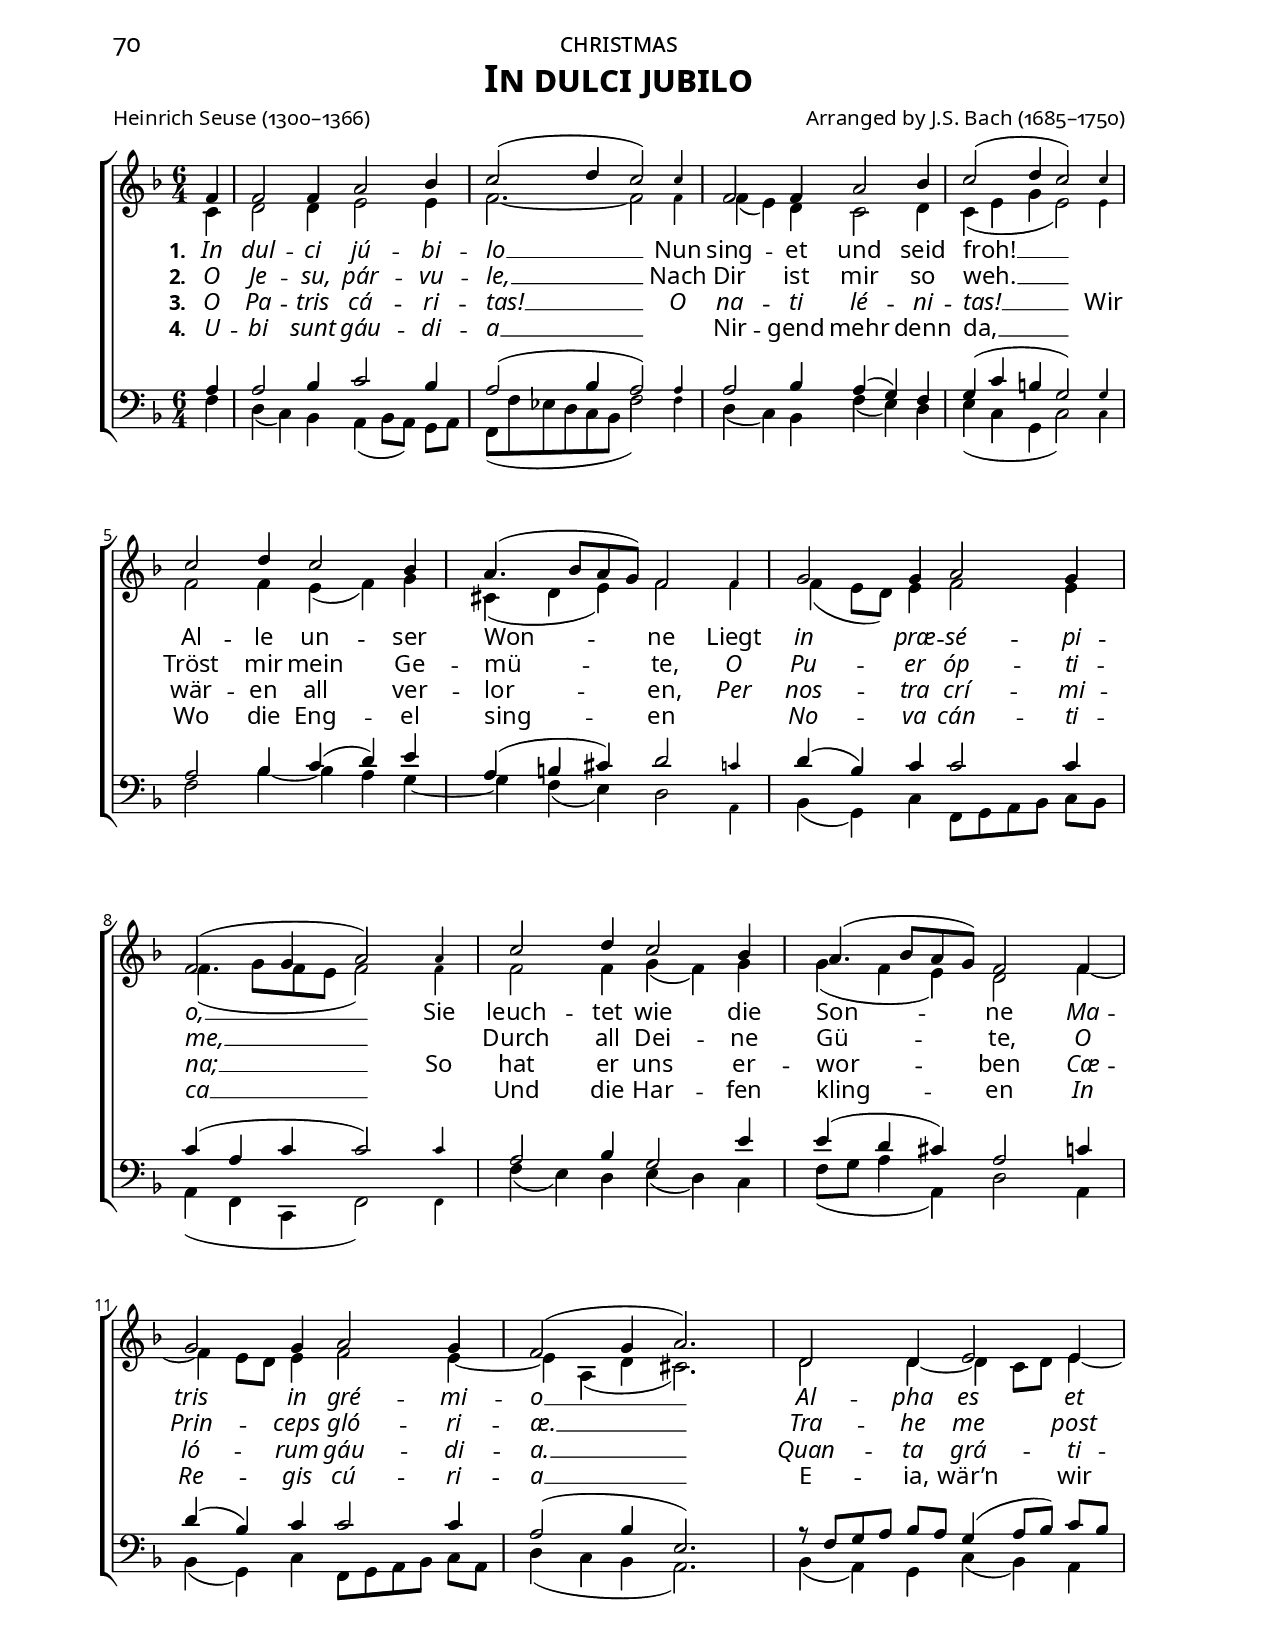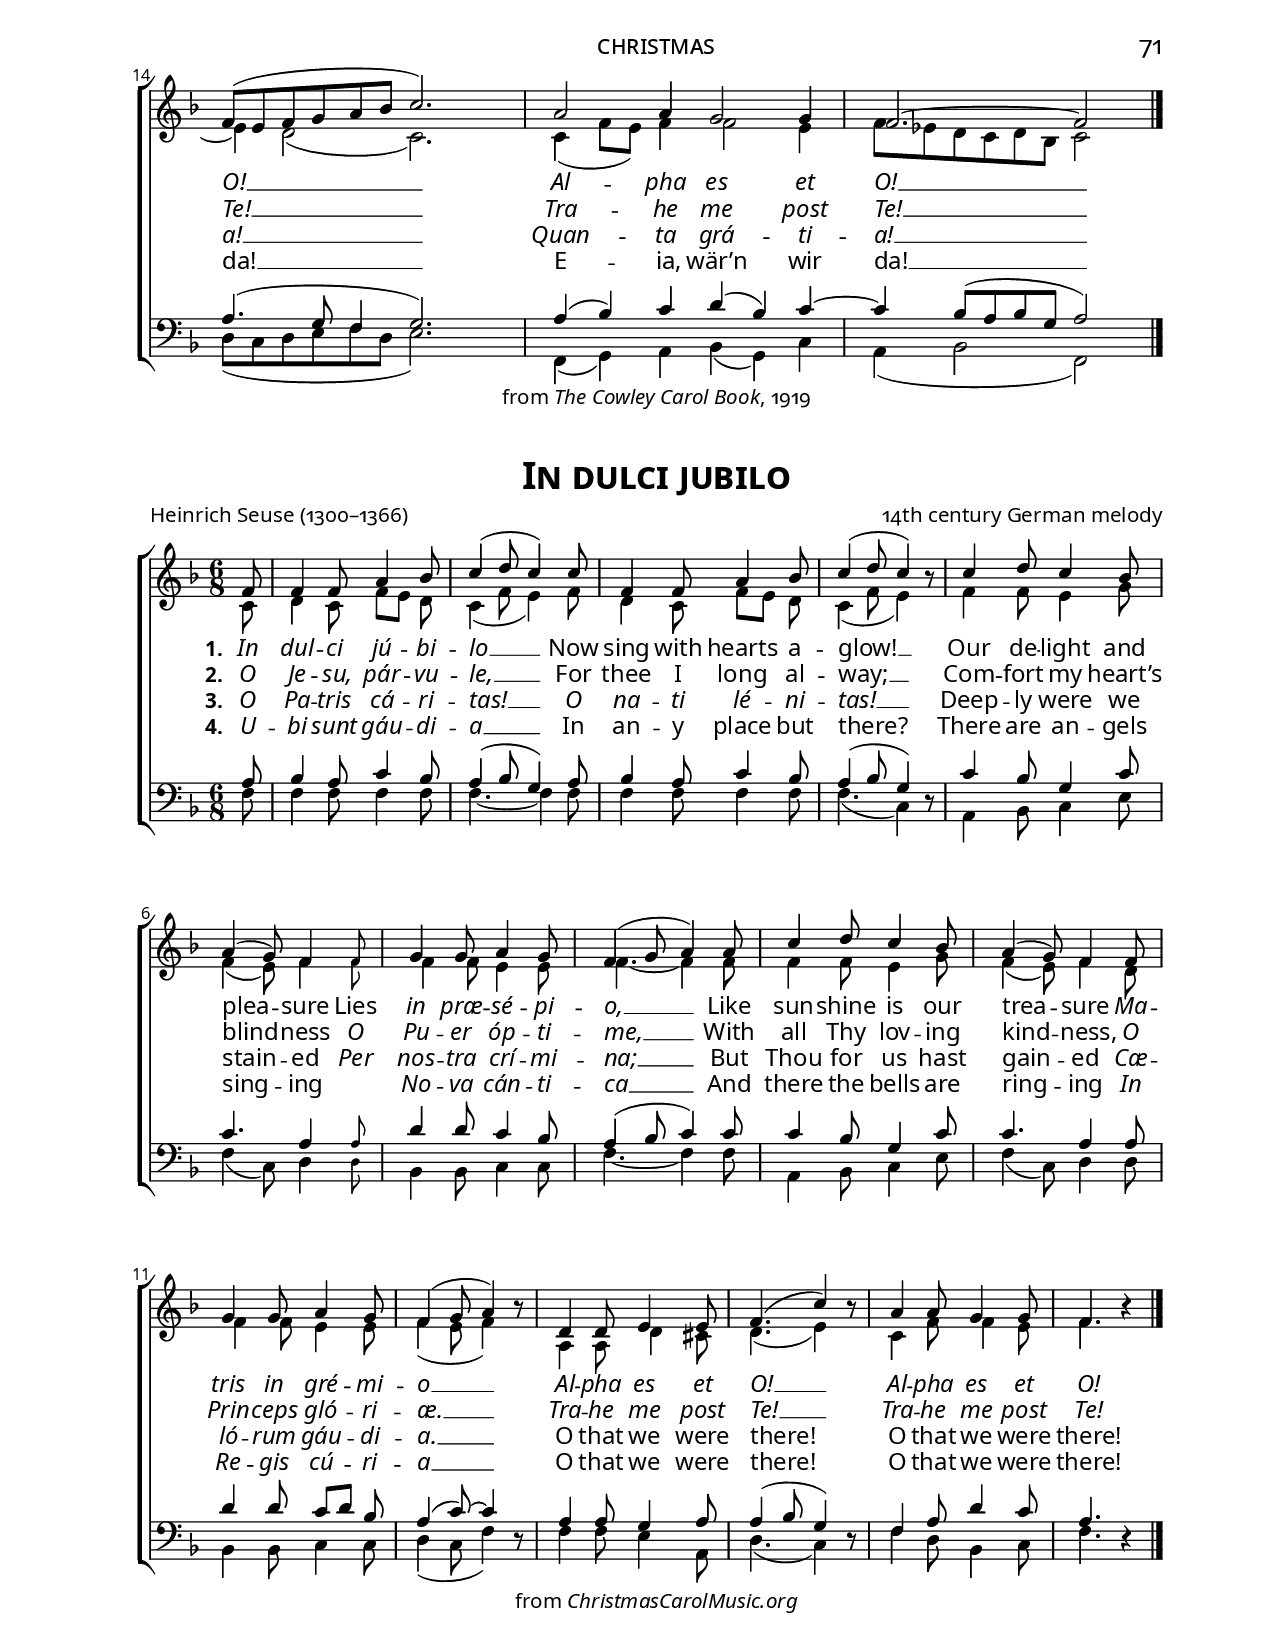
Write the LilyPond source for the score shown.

\version "2.14.2"
\include "util.ly"
\paper {
  print-all-headers = ##t
  paper-height = 11\in
  paper-width = 8.5\in
  indent = 0\in
  %system-system-spacing = #'((basic-distance . 10) (padding . 0))
  system-system-spacing =
    #'((basic-distance . 0)
       (minimum-distance . 0)
       (padding . -5)
       (stretchability . 100))
  score-markup-spacing = 
    #'((basic-distance . 0)
       (minimum-distance . 0)
       (padding . 0)
       (stretchability . 0))
  markup-markup-spacing =
    #'((basic-distance . 0)
       (minimum-distance . 0)
       (padding . 1)
       (stretchability . 40))
  
  ragged-last-bottom = ##f
  ragged-bottom = ##f
  two-sided = ##t
  inner-margin = 1\in
  outer-margin = 0.75\in
  top-margin = 0.26\in
  bottom-margin = 0.25\in
  first-page-number = #070
  print-first-page-number = ##t
  headerLine = \markup{\override #'(font-name . "Garamond Premier Pro") \smallCapsOldStyle"christmas"}
  oddHeaderMarkup = \markup\fill-line{
     \override #'(font-name . "Garamond Premier Pro")\abs-fontsize #12.5
     \combine 
        \fill-line{"" \on-the-fly #print-page-number-check-first
        \oldStylePageNum""
        }
        \fill-line{\headerLine}
  }
  evenHeaderMarkup = \markup {
     \override #'(font-name . "Garamond Premier Pro")\abs-fontsize #12.5
     \combine
        \on-the-fly #print-page-number-check-first
        \oldStylePageNum""
        \fill-line{\headerLine}
  }
}
#(set-global-staff-size 18) \paper{ #(define fonts (make-pango-font-tree "Garamond Premier Pro" "Garamond Premier Pro" "Garamond Premier Pro" (/ 18 20))) }
global = {
  \key f \major
  \time 6/4
}

sopMusic = \relative c' {
  \partial 4 f4 |
  f2 f4 a2 bes4 |
  c2( d4 c2) \teeny c4 \normalsize |
  f,2 f4 a2 bes4 |
  c2( d4 c2) \teeny c4 \normalsize | \break

  c2 d4 c2 bes4 |
  a4.( bes8[ a g]) f2 \teeny f4 \normalsize |
  g2 g4 a2 g4 |
  f2( g4 a2) \teeny a4 \normalsize |
  c2 d4 c2 bes4 |
  a4.( bes8[ a g]) f2 f4 | \break

  g2 g4 a2 g4 |
  f2( g4 a2.) |
  d,2 d4 e2 e4 |
  f8([ e f g a bes] c2.) |
  a2 a4 g2 g4 |
  \partial 4*5 f2.~ f2 \bar "|."
}
sopWords = \lyricmode {
  
}

altoMusic = \relative c' {
  \partial 4 c4 |
  d2 d4 e2 e4 |
  f2.~ f2 \teeny f4 \normalsize |
  f( e) d4 c2 d4 |
  c( e g e2) \teeny e4 \normalsize |
  
  f2 f4 e( f) g |
  cis,( d e) f2 \teeny f4 \normalsize |
  f4( e8[ d]) e4 f2 e4 |
  f4.( g8[ f e] f2) \teeny f4 \normalsize |
  
  f2 f4 g( f) g |
  g( f e) d2 f4~ |
  f e8[ d] e4 f2 e4~ |
  e a,( d cis2.) |
  
  d2 d4~ d c8[ d] e4~ |
  e d2( c2.) |
  c4( f8[ e]) f4 f2 e4 |
  f8([ ees d c d bes] c2 \bar "|."

}
altoWords = \lyricmode {
  \dropLyricsV
  \set stanza = #"1. "
  \markup\italic In \markup\italic dul -- \markup\italic ci \markup\italic jú -- \markup\italic bi -- \markup\italic lo __
  Nun sing -- et und seid froh! __ ""
  Al -- le un -- ser Won -- ne
  Liegt \markup\italic in \markup\italic præ -- \markup\italic sé -- \markup\italic pi -- \markup\italic o, __
  Sie leuch -- tet wie \set associatedVoice = "altos" 
  die Son --
  \unset associatedVoice
  ne
  \markup\italic Ma -- \markup\italic tris \markup\italic in \markup\italic gré -- \markup\italic mi -- \markup\italic o __
  \markup\italic Al -- \markup\italic pha \markup\italic es \markup\italic et \markup\italic O! __
  \markup\italic Al -- \markup\italic pha \markup\italic es 
  \set associatedVoice = "altos"
  \markup\italic et \markup\italic O! __

}
altoWordsII = \lyricmode {
  \dropLyricsV
  \set stanza = #"2. "
  \markup\italic O \markup\italic Je -- \markup\italic su, \markup\italic pár -- \markup\italic vu -- \markup\italic le, __
  Nach Dir ist mir so weh. __ ""
  Tröst mir mein Ge -- mü -- te,
  \markup\italic O \markup\italic Pu -- \markup\italic er \markup\italic óp -- \markup\italic ti -- \markup\italic me, __ ""
  Durch all Dei -- \set associatedVoice = "altos" 
  ne Gü --
  \unset associatedVoice
  te,
  \markup\italic O \markup\italic Prin -- \markup\italic ceps \markup\italic gló -- \markup\italic ri -- \markup\italic æ. __
  \markup\italic Tra -- \markup\italic he \markup\italic me \markup\italic post \markup\italic Te! __
  \markup\italic Tra -- \markup\italic he \markup\italic me 
  \set associatedVoice = "altos"
  \markup\italic post \markup\italic Te! __
}
altoWordsIII = \lyricmode {
  \dropLyricsV
  \set stanza = #"3. "
  \markup\italic O \markup\italic Pa -- \markup\italic tris \markup\italic cá -- \markup\italic ri -- \markup\italic tas! __
  \markup\italic O \markup\italic na -- \markup\italic ti \markup\italic lé -- \markup\italic ni -- \markup\italic tas! __
  Wir wär -- en all ver -- lor -- en,
  \markup\italic Per \markup\italic nos -- \markup\italic tra \markup\italic crí -- \markup\italic mi -- \markup\italic na; __
  So hat er uns \set associatedVoice = "altos" 
  er -- wor --
  \unset associatedVoice
  ben
  \markup\italic Cæ -- \markup\italic ló -- \markup\italic rum \markup\italic gáu -- \markup\italic di -- \markup\italic a. __
  \markup\italic Quan -- \markup\italic ta \markup\italic grá -- \markup\italic ti -- \markup\italic a! __
  \markup\italic Quan -- \markup\italic ta \markup\italic grá -- 
  \set associatedVoice = "altos"
  \markup\italic ti -- \markup\italic a! __
}
altoWordsIV = \lyricmode {
  \dropLyricsV
  \set stanza = #"4. "
  \markup\italic U -- \markup\italic bi \markup\italic sunt \markup\italic gáu -- \markup\italic di -- \markup\italic a __ ""
  Nir -- gend mehr denn da, __ ""
  Wo die Eng -- el sing -- en ""
  \markup\italic No -- \markup\italic va \markup\italic cán -- \markup\italic ti -- \markup\italic ca __ ""
  Und die Har -- \set associatedVoice = "altos" 
  fen kling --
  \unset associatedVoice
  en
  \markup\italic In \markup\italic Re -- \markup\italic gis \markup\italic cú -- \markup\italic ri -- \markup\italic a __
  E -- ia, wär’n wir da! __
  E -- ia, wär’n
  \set associatedVoice = "altos"
  wir da! __
}

tenorMusic = \relative c' {
  \partial 4 a4 |
  a2 bes4 c2 bes4 |
  a2( bes4 a2) \teeny a4 \normalsize |
  a2 bes4 a( g) f |
  g( c b g2) \teeny g4 \normalsize |
  
  a2 bes4 c( d) e |
  a,( b cis) d2 \teeny c4 \normalsize |
  d( bes) c c2 c4 |
  c( a c c2) \teeny c4 \normalsize |
  
  a2 bes4 g2 e'4 |
  e( d cis) a2 c4 |
  d( bes) c c2 c4 |
  a2( bes4 e,2.) |
  
  r8 f[ g a] bes[ a] g4( a8[ bes]) c[ bes] |
  a4.( g8 f4 g2.) |
  a4( bes) c d( bes) c~ |
  c bes8([ a bes g] a2) \bar "|."
}
tenorWords = \lyricmode {

}

bassMusic = \relative c {
  \partial 4 f4 |
  d( c) bes a( bes8[ a]) g[ a] |
  f([ f' ees d c bes] f'2) \teeny f4 \normalsize |
  d( c) bes f'( e) d |
  e( c g c2) \teeny c4 \normalsize |
  
  f2 bes4~ bes a g~ |
  g f( e) d2 \teeny a4 \normalsize |
  bes( g) c f,8[ g a bes] c[ bes] |
  a4( f c f2) \teeny f4 \normalsize |
  
  f'4( e) d e( d) c |
  f8([ g] a4 a,) |
  d2 a4 |
  bes( g) c f,8[ g a bes] c[ a] |
  d4( c bes a2.) |
  
  bes4( a) g c( bes) a |
  d8([ c d e f d] e2.) |
  f,4( g) a bes( g) c |
  a( bes2 f2) \bar "|."
}
bassWords = \lyricmode {

}

\score {
  <<
   \new ChoirStaff <<
%    \new Lyrics = sopranos \with { \override VerticalAxisGroup #'nonstaff-relatedstaff-spacing = #'((basic-distance . 1)) }
    \new Staff = women <<
      \new Voice = "sopranos" { \voiceOne << \global \sopMusic >> }
      \new Voice = "altos" { \voiceTwo << \global \altoMusic >> }
    >>
    \new Lyrics \with { alignAboveContext = #"women" \override VerticalAxisGroup #'nonstaff-relatedstaff-spacing = #'((basic-distance . 1))} \lyricsto "sopranos" \sopWords
    \new Lyrics = "altosIV"  \with { alignBelowContext = #"women" } \lyricsto "sopranos" \altoWordsIV
    \new Lyrics = "altosIII"  \with { alignBelowContext = #"women" } \lyricsto "sopranos" \altoWordsIII
    \new Lyrics = "altosII"  \with { alignBelowContext = #"women" } \lyricsto "sopranos" \altoWordsII
    \new Lyrics = "altos"  \with { alignBelowContext = #"women" \override VerticalAxisGroup #'nonstaff-relatedstaff-spacing = #'((basic-distance . 1)) } \lyricsto "sopranos" \altoWords
   \new Staff = men <<
      \clef bass
      \new Voice = "tenors" { \voiceOne << \global \tenorMusic >> }
      \new Voice = "basses" { \voiceTwo << \global \bassMusic >> }
    >>
    \new Lyrics \with { alignAboveContext = #"men" \override VerticalAxisGroup #'nonstaff-relatedstaff-spacing = #'((basic-distance . 1)) } \lyricsto "tenors" \tenorWords
    \new Lyrics \with { alignBelowContext = #"men" \override VerticalAxisGroup #'nonstaff-relatedstaff-spacing = #'((basic-distance . 1)) } \lyricsto "basses" \bassWords
  >>
%    \new PianoStaff << \new Staff { \new Voice { \pianoRH } } \new Staff { \clef "bass" \pianoLH } >>
  >>
  \layout {
  \context {
    \Lyrics
    \override LyricText #'font-size = #1.3
  }
    \context {
      \Score
      \override SpacingSpanner #'base-shortest-duration = #(ly:make-moment 1 2)
      \override SpacingSpanner #'common-shortest-duration = #(ly:make-moment 1 2)
    }
    \context {
      % Remove all empty staves
      % \Staff \RemoveEmptyStaves \override VerticalAxisGroup #'remove-first = ##t
    }
    \context {
      \Lyrics
      \override LyricText #'X-offset = #center-on-word
    }
  }
  \header {
    title = \markup{\override #'(font-name . "Garamond Premier Pro Semibold"){ \abs-fontsize #18 \smallCapsOldStyle"In dulci jubilo"}}
    poet = \markup\oldStyleNum"Heinrich Seuse (1300–1366)"
    composer = \markup\oldStyleNum"Arranged by J.S. Bach (1685–1750)"
    
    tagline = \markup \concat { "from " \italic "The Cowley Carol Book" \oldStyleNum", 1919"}
  }
}
\markup\fill-line{\concat { "from " \italic "The Cowley Carol Book" \oldStyleNum", 1919"}}


















\header {
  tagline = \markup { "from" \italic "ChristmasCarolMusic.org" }
}
global = {
  \key f \major
  \time 6/8
}

sopMusic = \relative c' {
  \partial 8 f8 |
  f4 f8 a4 bes8 |
  c4( d8 c4) c8 |
  f,4 f8 a4 bes8 |
  c4( d8 c4) b8\rest |
  c4 d8 c4 bes8 |
  
  a4( g8) f4 \teeny f8 \normalsize |
  g4 g8 a4 g8 |
  f4( g8 a4) a8 |
  c4 d8 c4 bes8 |
  a4( g8) f4 f8 |
  
  g4 g8 a4 g8 |
  f4( g8 a4) b8\rest |
  d,4 d8 e4 e8 |
  f4.( c'4) b8\rest |
  a4 a8 g4 g8 |
  \partial 8*5 f4. b4\rest \bar "|."
}
sopWords = \lyricmode {
  
}

altoMusic = \relative c' {
  c8 |
  d4 c8 f[ e] d |
  c4( f8 e4) f8 |
  d4 c8 f[ e] d |
  c4( f8 e4) s8 |
  f4 f8 e4 g8 |
  
  f4( e8) f4 \teeny f8 \normalsize |
  f4 f8 e4 e8 |
  f4.~ f4 f8 |
  f4 f8 e4 g8 |
  f4( e8) f4 d8 |
  
  f4 f8 e4 e8 |
  f4( e8 f4) s8 |
  a,4 a8 d4 cis8 |
  d4.( e4) s8 |
  c4 f8 f4 e8 |
  f4. s4 \bar "|."

}
altoWords = \lyricmode {
  \dropLyricsV
  \set stanza = #"1. "
  \markup\italic In \markup\italic dul -- \markup\italic ci \markup\italic jú -- \markup\italic bi -- \markup\italic lo __ Now sing with hearts a -- glow!
__
  Our de -- light and plea -- sure Lies \markup\italic in \markup\italic præ -- \markup\italic sé -- \markup\italic pi -- \markup\italic o, __
  Like sun -- shine is our trea -- sure
  \markup\italic Ma -- \markup\italic tris \markup\italic in \markup\italic gré -- \markup\italic mi -- \markup\italic o __
  \markup\italic Al -- \markup\italic pha \markup\italic es \markup\italic et \markup\italic O! __
  \markup\italic Al -- \markup\italic pha \markup\italic es \markup\italic et \markup\italic O!
}
altoWordsII = \lyricmode {
  \dropLyricsV
  \set stanza = #"2. "
  \markup\italic O \markup\italic Je -- \markup\italic su, \markup\italic pár -- \markup\italic vu -- \markup\italic le, __
  For thee I long al -- way; __
  Com -- fort my heart’s blind -- ness
  \markup\italic O \markup\italic Pu -- \markup\italic er \markup\italic óp -- \markup\italic ti -- \markup\italic me, __
  With all Thy lov -- ing kind -- ness,
  \markup\italic O \markup\italic Prin -- \markup\italic ceps \markup\italic gló -- \markup\italic ri -- \markup\italic æ. __
  \markup\italic Tra -- \markup\italic he \markup\italic me \markup\italic post \markup\italic Te! __
  \markup\italic Tra -- \markup\italic he \markup\italic me \markup\italic post \markup\italic Te!
}
altoWordsIII = \lyricmode {
  \dropLyricsV
  \set stanza = #"3. "
  \markup\italic O \markup\italic Pa -- \markup\italic tris \markup\italic cá -- \markup\italic ri -- \markup\italic tas! __
  \markup\italic O \markup\italic na -- \markup\italic ti \markup\italic lé -- \markup\italic ni -- \markup\italic tas! __
  Deep -- ly were we stain -- ed
  \markup\italic Per \markup\italic nos -- \markup\italic tra \markup\italic crí -- \markup\italic mi -- \markup\italic na; __
  But Thou for us hast gain -- ed
  \markup\italic Cæ -- \markup\italic ló -- \markup\italic rum \markup\italic gáu -- \markup\italic di -- \markup\italic a. __
  O that we were there! O that we were there! 
}
altoWordsIV = \lyricmode {
  \dropLyricsV
  \set stanza = #"4. "
  \markup\italic U -- \markup\italic bi \markup\italic sunt \markup\italic gáu -- \markup\italic di -- \markup\italic a __
  In an -- y place  but there?
  There are an -- gels sing -- ing ""
  \markup\italic No -- \markup\italic va \markup\italic cán -- \markup\italic ti -- \markup\italic ca __
  And there the bells are ring -- ing
  \markup\italic In \markup\italic Re -- \markup\italic gis \markup\italic cú -- \markup\italic ri -- \markup\italic a __
  O that we were there! O that we were there!
}

tenorMusic = \relative c' {
  a8 |
  bes4 a8 c4 bes8 |
  a4( bes8 g4) a8 |
  bes4 a8 c4 bes8 |
  a4( bes8 g4) s8 |
  c4 bes8 g4 c8 |
  
  c4. a4 \teeny a8 \normalsize |
  d4 d8 c4 bes8 |
  a4( bes8 c4) c8 |
  c4 bes8 g4 c8 |
  c4. a4 a8 |
  
  d4 d8 c[ d] bes |
  a4( c8)~ c4 s8 |
  a4 a8 g4 a8 |
  a4( bes8 g4) s8 |
  f4 a8 d4 c8 |
  a4. s4 \bar "|."
}
tenorWords = \lyricmode {

}

bassMusic = \relative c {
  f8 |
  f4 f8 f4 f8 |
  f4.~ f4 f8 |
  f4 f8 f4 f8 |
  f4.( c4) d8\rest |
  a4 bes8 c4 e8 |
  
  f4( c8) d4 \teeny d8 \normalsize |
  bes4 bes8 c4 c8 |
  f4.~ f4 f8 |
  a,4 bes8 c4 e8 |
  f4( c8) d4 d8 |
  
  bes4 bes8 c4 c8 |
  d4( c8 f4) d8\rest |
  f4 f8 e4 a,8 |
  d4.( c4) d8\rest |
  f4 d8 bes4 c8 |
  f4. d4\rest \bar "|."

}
bassWords = \lyricmode {

}

\score {
  <<
   \new ChoirStaff <<
%    \new Lyrics = sopranos \with { \override VerticalAxisGroup #'nonstaff-relatedstaff-spacing = #'((basic-distance . 1)) }
    \new Staff = women <<
      \new Voice = "sopranos" { \voiceOne << \global \sopMusic >> }
      \new Voice = "altos" { \voiceTwo << \global \altoMusic >> }
    >>
    \new Lyrics \with { alignAboveContext = #"women" \override VerticalAxisGroup #'nonstaff-relatedstaff-spacing = #'((basic-distance . 1))} \lyricsto "sopranos" \sopWords
    \new Lyrics = "altosIV"  \with { alignBelowContext = #"women" } \lyricsto "sopranos" \altoWordsIV
    \new Lyrics = "altosIII"  \with { alignBelowContext = #"women" } \lyricsto "sopranos" \altoWordsIII
    \new Lyrics = "altosII"  \with { alignBelowContext = #"women" } \lyricsto "sopranos" \altoWordsII
    \new Lyrics = "altos"  \with { alignBelowContext = #"women" \override VerticalAxisGroup #'nonstaff-relatedstaff-spacing = #'((basic-distance . 1)) } \lyricsto "sopranos" \altoWords
   \new Staff = men <<
      \clef bass
      \new Voice = "tenors" { \voiceOne << \global \tenorMusic >> }
      \new Voice = "basses" { \voiceTwo << \global \bassMusic >> }
    >>
    \new Lyrics \with { alignAboveContext = #"men" \override VerticalAxisGroup #'nonstaff-relatedstaff-spacing = #'((basic-distance . 1)) } \lyricsto "tenors" \tenorWords
    \new Lyrics \with { alignBelowContext = #"men" \override VerticalAxisGroup #'nonstaff-relatedstaff-spacing = #'((basic-distance . 1)) } \lyricsto "basses" \bassWords
  >>
%    \new PianoStaff << \new Staff { \new Voice { \pianoRH } } \new Staff { \clef "bass" \pianoLH } >>
  >>
  \layout {
  \context {
    \Lyrics
    \override LyricText #'font-size = #1.3
  }
    \context {
      \Score
      \override SpacingSpanner #'base-shortest-duration = #(ly:make-moment 1 2)
      \override SpacingSpanner #'common-shortest-duration = #(ly:make-moment 1 2)
    }
    \context {
      % Remove all empty staves
      % \Staff \RemoveEmptyStaves \override VerticalAxisGroup #'remove-first = ##t
    }
    \context {
      \Lyrics
      \override LyricText #'X-offset = #center-on-word
    }
  }
  \header {
    title = \markup{\override #'(font-name . "Garamond Premier Pro Semibold"){ \abs-fontsize #18 \smallCapsOldStyle"In dulci jubilo"}}
    poet = \markup\oldStyleNum"Heinrich Seuse (1300–1366)"
    composer = \markup\oldStyleNum"14th century German melody"
    
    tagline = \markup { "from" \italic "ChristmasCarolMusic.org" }
  }
}

